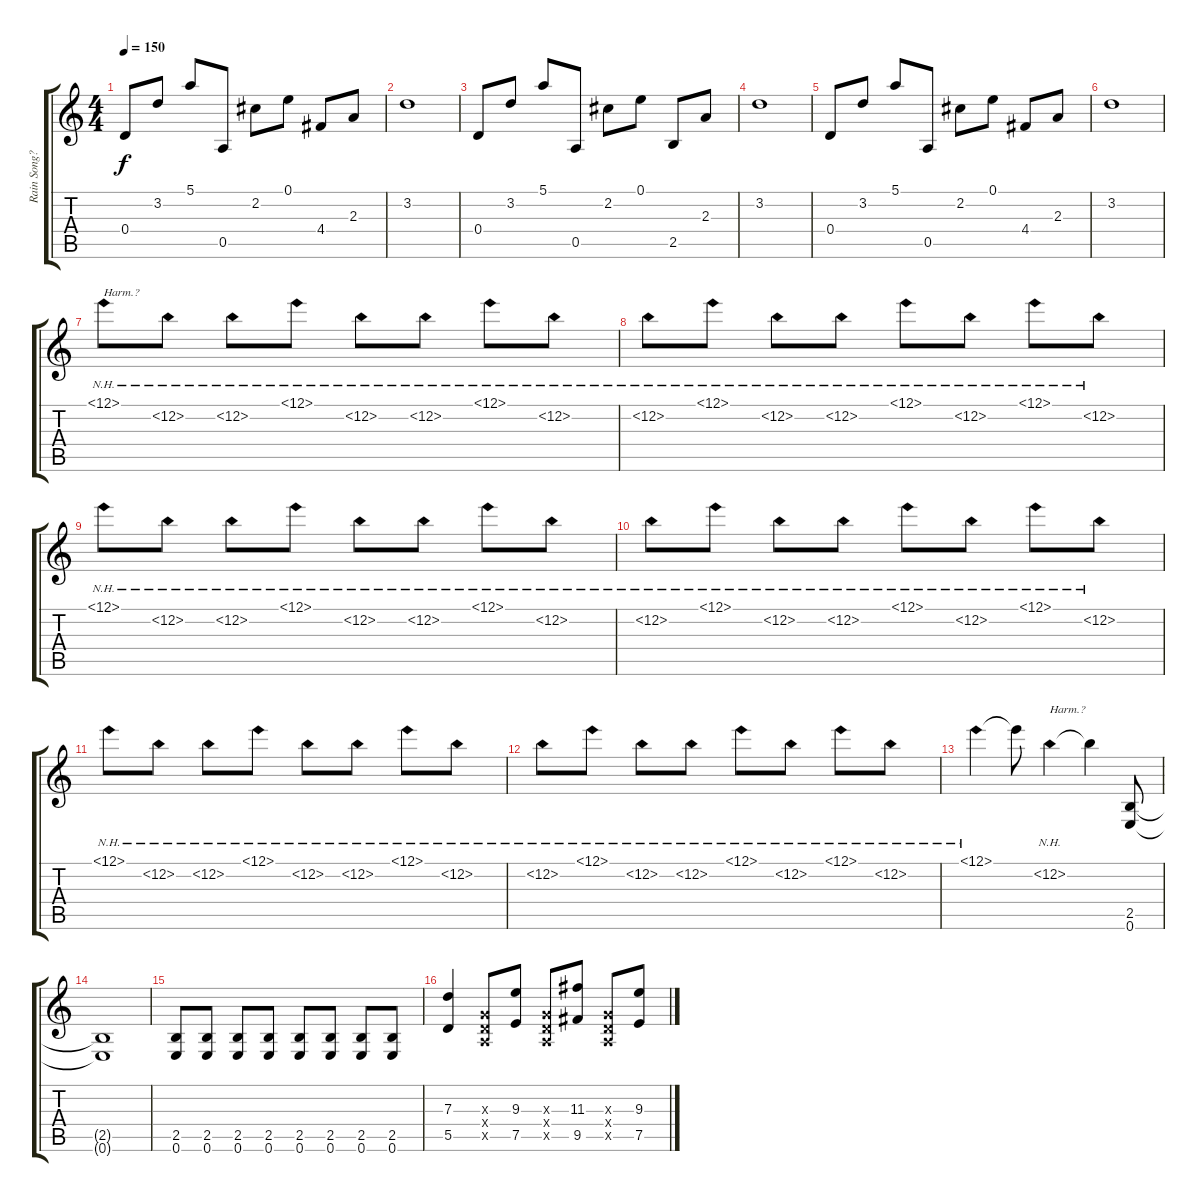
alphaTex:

\track ("Rain Song????Pain(???)" "Rain Song?") {instrument acousticguitarsteel}
\staff {score tabs}
\tuning (E4 B3 G3 D3 A2 E2) {hide}
\ts (4 4)
\tempo 150
\clef g2
\ks c
0.4.8{dy f} 3.2.8 5.1.8 0.5.8 2.2.8 0.1.8 4.4.8 2.3.8 |
3.2.1 |
0.4.8 3.2.8 5.1.8 0.5.8 2.2.8 0.1.8 2.5.8 2.3.8 |
3.2.1 |
0.4.8 3.2.8 5.1.8 0.5.8 2.2.8 0.1.8 4.4.8 2.3.8 |
3.2.1 |
12.1{nh}.8{txt "Harm.?"} 12.2{nh}.8 12.2{nh}.8 12.1{nh}.8 12.2{nh}.8 12.2{nh}.8 12.1{nh}.8 12.2{nh}.8 |
12.2{nh}.8 12.1{nh}.8 12.2{nh}.8 12.2{nh}.8 12.1{nh}.8 12.2{nh}.8 12.1{nh}.8 12.2{nh}.8 |
12.1{nh}.8 12.2{nh}.8 12.2{nh}.8 12.1{nh}.8 12.2{nh}.8 12.2{nh}.8 12.1{nh}.8 12.2{nh}.8 |
12.2{nh}.8 12.1{nh}.8 12.2{nh}.8 12.2{nh}.8 12.1{nh}.8 12.2{nh}.8 12.1{nh}.8 12.2{nh}.8 |
12.1{nh}.8 12.2{nh}.8 12.2{nh}.8 12.1{nh}.8 12.2{nh}.8 12.2{nh}.8 12.1{nh}.8 12.2{nh}.8 |
12.2{nh}.8 12.1{nh}.8 12.2{nh}.8 12.2{nh}.8 12.1{nh}.8 12.2{nh}.8 12.1{nh}.8 12.2{nh}.8 |
12.1{nh}.4 12.1{t}.8 12.2{nh}.4{txt "Harm.?"} 12.2{t}.4 (2.5 0.6).8 |
(2.5{t} 0.6{t}).1 |
(2.5 0.6).8 (2.5 0.6).8 (2.5 0.6).8 (2.5 0.6).8 (2.5 0.6).8 (2.5 0.6).8 (2.5 0.6).8 (2.5 0.6).8 |
(7.3 5.5).4 (0.3{x} 0.4{x} 0.5{x}).8 (9.3 7.5).8 (0.3{x} 0.4{x} 0.5{x}).8 (11.3 9.5).8 (0.3{x} 0.4{x} 0.5{x}).8 (9.3 7.5).8
